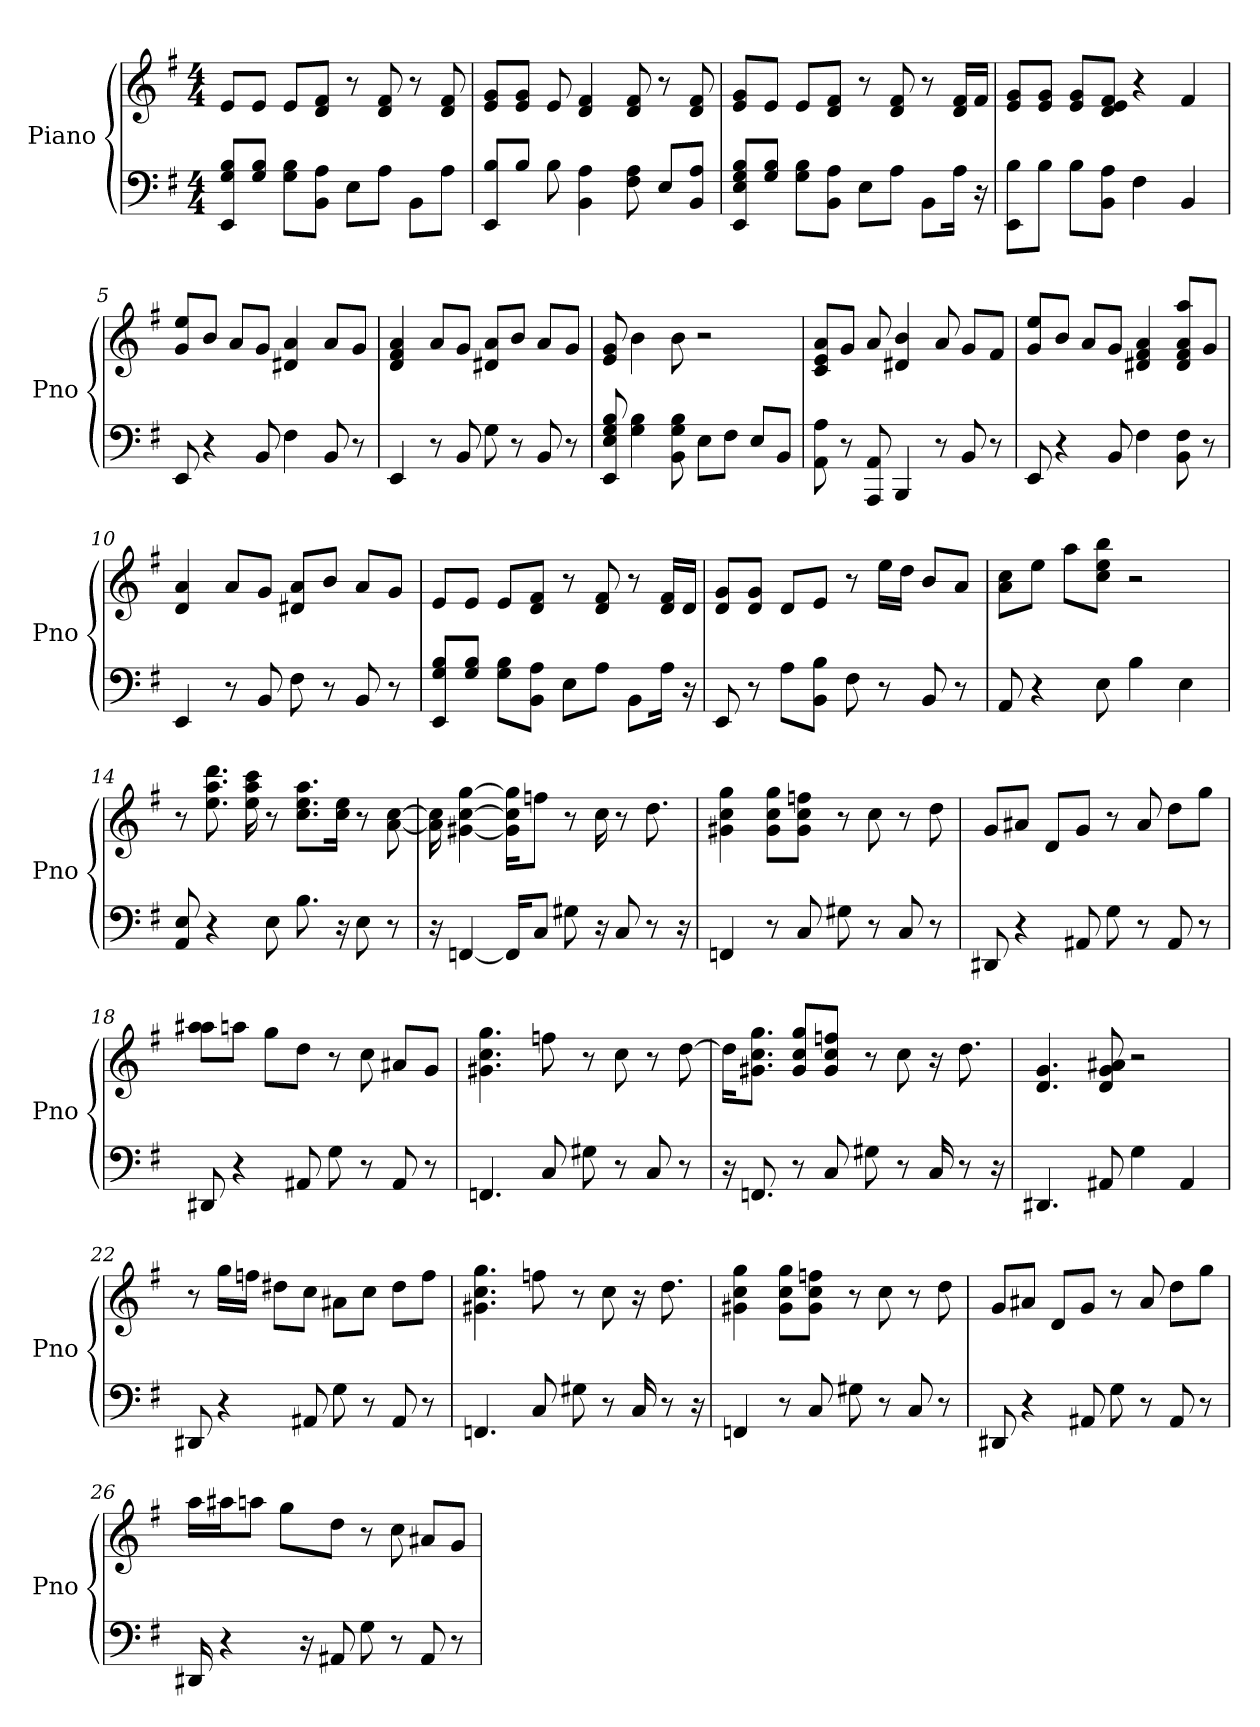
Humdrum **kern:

**kern	**kern
*part1	*part1
*staff2	*staff1
*I"Piano	*
*I'Pno	*
*clefF4	*clefG2
*k[f#]	*k[f#]
*G:	*G:
*M4/4	*M4/4
*MM107	*MM107
=1	=1
8EE/ 8B/ 8G/L	8e/L
8B/ 8G/J	8e/J
8B\ 8G\L	8e/L
8BB\ 8A\J	8d/ 8f#/J
8E\L	8r
8A\J	8d 8f#
8BB\L	8r
8A\J	8d 8f#
=2	=2
8EE/ 8B/L	8e/ 8g/L
8B/J	8g/ 8e/J
8B	8e
4BB 4A	4d 4f#
8F# 8A	8d 8f#
8E/L	8r
8A/ 8BB/J	8d 8f#
=3	=3
8EE/ 8E/ 8G/ 8B/L	8e/ 8g/L
8B/ 8G/J	8e/J
8B\ 8G\L	8e/L
8A\ 8BB\J	8d/ 8f#/J
8E\L	8r
8A\J	8d 8f#
8BB\L	8r
16A\Jk	16d/ 16f#/LL
16r	16f#/JJ
=4	=4
8B\ 8EE\L	8e/ 8g/L
8B\J	8g/ 8e/J
8B\L	8e/ 8g/L
8A\ 8BB\J	8e/ 8d/ 8f#/J
4F#	4r
4BB	4f#
=5	=5
8EE	8g/ 8ee/L
4r	8b/J
.	8a/L
8BB	8g/J
4F#	4d# 4a
8BB	8a/L
8r	8g/J
=6	=6
4EE	4a 4d 4f#
8r	8a/L
8BB	8g/J
8G	8d#/ 8a/L
8r	8b/J
8BB	8a/L
8r	8g/J
=7	=7
8EE 8G 8E 8B	8g 8e
4B 4G	4b
8B 8BB 8G	8b
8E\L	2r
8F#\J	.
8E/L	.
8BB/J	.
=8	=8
8AA 8A	8e/ 8a/ 8c/L
8r	8g/J
8AA 8AAA	8a
4BBB	4d# 4b
8r	8a
8BB	8g/L
8r	8f#/J
=9	=9
8EE	8g/ 8ee/L
4r	8b/J
.	8a/L
8BB	8g/J
4F#	4a 4d# 4f#
8BB 8F#	8a/ 8d#/ 8aa/ 8f#/L
8r	8g/J
=10	=10
4EE	4a 4d
8r	8a/L
8BB	8g/J
8F#	8a/ 8d#/L
8r	8b/J
8BB	8a/L
8r	8g/J
=11	=11
8EE/ 8B/ 8G/L	8e/L
8B/ 8G/J	8e/J
8B\ 8G\L	8e/L
8BB\ 8A\J	8f#/ 8d/J
8E\L	8r
8A\J	8f# 8d
8BB\L	8r
16A\Jk	16f#/ 16d/LL
16r	16d/JJ
=12	=12
8EE	8g/ 8d/L
8r	8g/ 8d/J
8A\L	8d/L
8BB\ 8B\J	8e/J
8F#	8r
8r	16ee\LL
.	16dd\JJ
8BB	8b/L
8r	8a/J
=13	=13
8AA	8a\ 8cc\L
4r	8ee\J
.	8aa\L
8E	8bb\ 8cc\ 8ee\J
4B	2r
4E	.
=14	=14
8E 8AA	8r
4r	8.ddd 8.aa 8.ee
.	16ccc 16aa 16ee
8E	8r
8.B	8.ee\ 8.cc\ 8.aa\L
16r	16cc\ 16ee\Jk
8E	8r
8r	[8a [8cc
=15	=15
16r	16a] 16cc]
[4FF	[4cc [4gg [4g#
16FF/KL]	16cc]\ 16gg]\ 16g#]\KL
8C/J	8ff\J
8G#	8r
16r	16cc
8C	8r
8r	8.dd
16r	.
=16	=16
4FF	4cc 4g# 4gg
8r	8g#\ 8cc\ 8gg\L
8C	8cc\ 8g#\ 8ff\J
8G#	8r
8r	8cc
8C	8r
8r	8dd
=17	=17
8DD#	8g/L
4r	8a#/J
.	8d/L
8AA#	8g/J
8G	8r
8r	8a#
8AA#	8dd\L
8r	8gg\J
=18	=18
8DD#	8aa\ 8aa#\L
4r	8aa\J
.	8gg\L
8AA#	8dd\J
8G	8r
8r	8cc
8AA#	8a#/L
8r	8g/J
=19	=19
4.FF	4.cc 4.gg 4.g#
8C	8ff
8G#	8r
8r	8cc
8C	8r
8r	[8dd
=20	=20
16r	16dd\KL]
8.FF	8.cc\ 8.gg\ 8.g#\J
8r	8cc/ 8gg/ 8g#/L
8C	8ff/ 8cc/ 8g#/J
8G#	8r
8r	8cc
16C	16r
8r	8.dd
16r	.
=21	=21
4.DD#	4.g 4.d
8AA#	8g 8a# 8d
4G	2r
4AA#	.
=22	=22
8DD#	8r
4r	16gg\LL
.	16ff\JJ
.	8dd#\L
8AA#	8cc\J
8G	8a#\L
8r	8cc\J
8AA#	8dd#\L
8r	8ff\J
=23	=23
4.FF	4.gg 4.cc 4.g#
8C	8ff
8G#	8r
8r	8cc
16C	16r
8r	8.dd
16r	.
=24	=24
4FF	4gg 4g# 4cc
8r	8gg\ 8g#\ 8cc\L
8C	8g#\ 8cc\ 8ff\J
8G#	8r
8r	8cc
8C	8r
8r	8dd
=25	=25
8DD#	8g/L
4r	8a#/J
.	8d/L
8AA#	8g/J
8G	8r
8r	8a#
8AA#	8dd\L
8r	8gg\J
=26	=26
16DD#	16aa\LL
4r	16aa#\J
.	8aa\J
.	8gg\L
16r	.
8AA#	8dd\J
8G	8r
8r	8cc
8AA#	8a#/L
8r	8g/J
=	=
*-	*-
